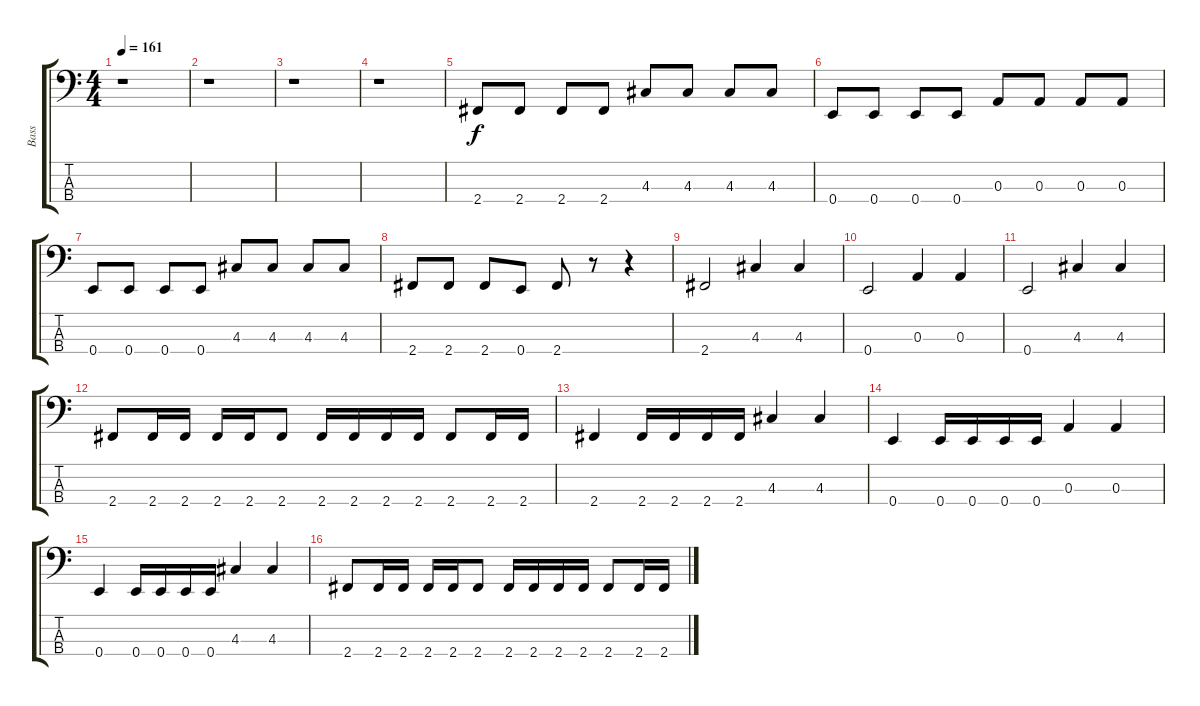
\track ("Bass" "Bass") {instrument electricbasspick}
\staff {score tabs}
\tuning (G2 D2 A1 E1) {hide}
\ts (4 4)
\tempo 161
\clef f4
\ks c
r.1{dy f instrument electricbasspick} |
r.1 |
r.1 |
r.1 |
2.4.8 2.4.8 2.4.8 2.4.8 4.3.8 4.3.8 4.3.8 4.3.8 |
0.4.8 0.4.8 0.4.8 0.4.8 0.3.8 0.3.8 0.3.8 0.3.8 |
0.4.8 0.4.8 0.4.8 0.4.8 4.3.8 4.3.8 4.3.8 4.3.8 |
2.4.8 2.4.8 2.4.8 0.4.8 2.4.8 r.8 r.4 |
2.4.2 4.3.4 4.3.4 |
0.4.2 0.3.4 0.3.4 |
0.4.2 4.3.4 4.3.4 |
2.4.8 2.4.16 2.4.16 2.4.16 2.4.16 2.4.8 2.4.16 2.4.16 2.4.16 2.4.16 2.4.8 2.4.16 2.4.16 |
2.4.4 2.4.16 2.4.16 2.4.16 2.4.16 4.3.4 4.3.4 |
0.4.4 0.4.16 0.4.16 0.4.16 0.4.16 0.3.4 0.3.4 |
0.4.4 0.4.16 0.4.16 0.4.16 0.4.16 4.3.4 4.3.4 |
2.4.8 2.4.16 2.4.16 2.4.16 2.4.16 2.4.8 2.4.16 2.4.16 2.4.16 2.4.16 2.4.8 2.4.16 2.4.16
